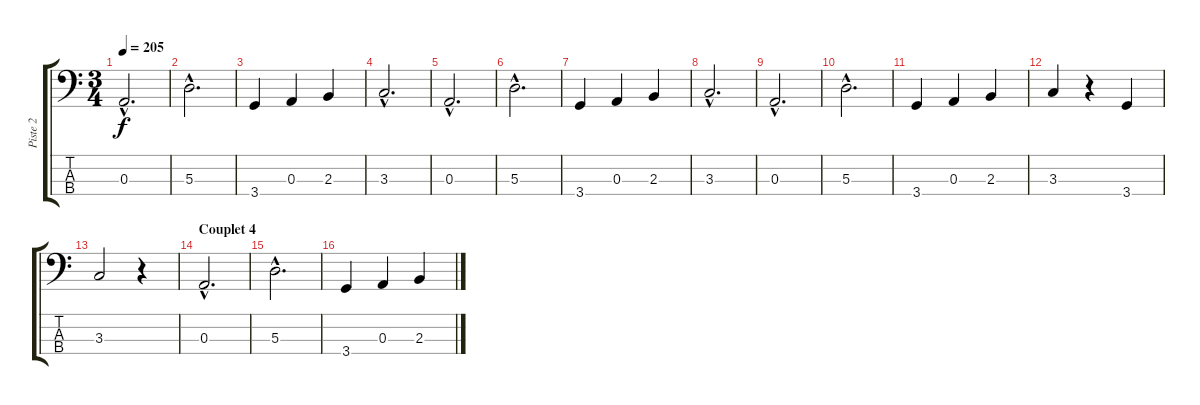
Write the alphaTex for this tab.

\track ("Piste 2" "Piste 2") {instrument electricbassfinger}
\staff {score tabs}
\tuning (G2 D2 A1 E1) {hide}
\ts (3 4)
\tempo 205
\clef f4
\ks c
0.3{hac}.2{d dy f} |
5.3{hac}.2{d} |
3.4.4 0.3.4 2.3.4 |
3.3{hac}.2{d} |
0.3{hac}.2{d} |
5.3{hac}.2{d} |
3.4.4 0.3.4 2.3.4 |
3.3{hac}.2{d} |
0.3{hac}.2{d} |
5.3{hac}.2{d} |
3.4.4 0.3.4 2.3.4 |
3.3.4 r.4 3.4.4 |
3.3.2 r.4 |
\section ("" "Couplet 4")
0.3{hac}.2{d} |
5.3{hac}.2{d} |
3.4.4 0.3.4 2.3.4
